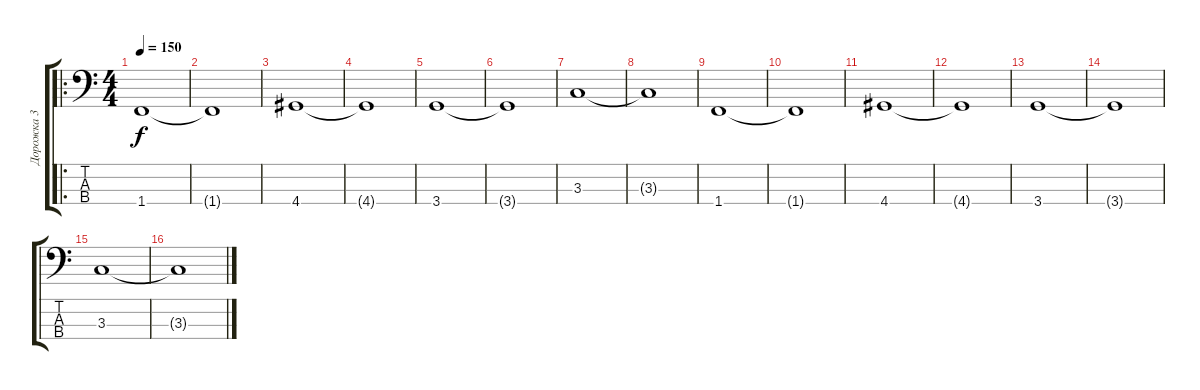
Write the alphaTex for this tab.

\track ("Дорожка 3" "Дорожка 3") {instrument electricbassfinger}
\staff {score tabs}
\tuning (G2 D2 A1 E1) {hide}
\ro
\ts (4 4)
\tempo 150
\clef f4
\ks c
1.4.1{dy f} |
1.4{t}.1 |
4.4.1 |
4.4{t}.1 |
3.4.1 |
3.4{t}.1 |
3.3.1 |
3.3{t}.1 |
1.4.1 |
1.4{t}.1 |
4.4.1 |
4.4{t}.1 |
3.4.1 |
3.4{t}.1 |
3.3.1 |
3.3{t}.1
